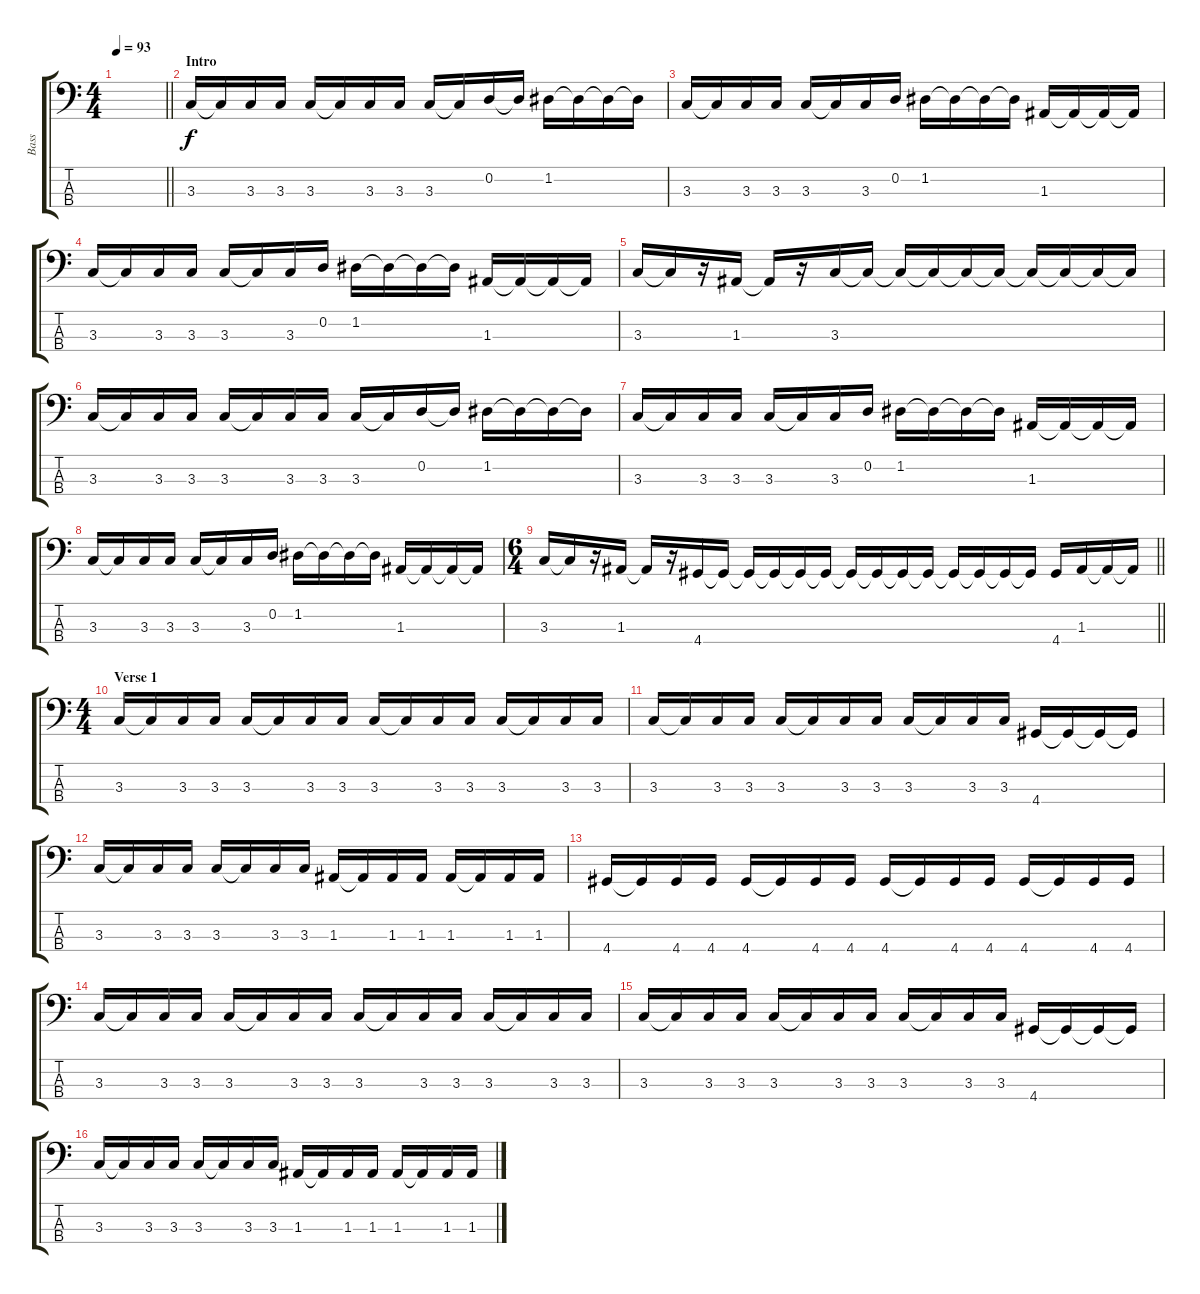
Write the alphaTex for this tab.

\track ("Bass" "Bass") {instrument electricbassfinger}
\staff {score tabs}
\tuning (G2 D2 A1 E1) {hide}
\ts (4 4)
\tempo 93
\clef f4
\barLineRight lightlight
\ks c
|
\section ("" "Intro")
3.3.16 3.3{t}.16 3.3.16 3.3.16 3.3.16 3.3{t}.16 3.3.16 3.3.16 3.3.16 3.3{t}.16 0.2.16 0.2{t}.16 1.2.16 1.2{t}.16 1.2{t}.16 1.2{t}.16 |
3.3.16 3.3{t}.16 3.3.16 3.3.16 3.3.16 3.3{t}.16 3.3.16 0.2.16 1.2.16 1.2{t}.16 1.2{t}.16 1.2{t}.16 1.3.16 1.3{t}.16 1.3{t}.16 1.3{t}.16 |
3.3.16 3.3{t}.16 3.3.16 3.3.16 3.3.16 3.3{t}.16 3.3.16 0.2.16 1.2.16 1.2{t}.16 1.2{t}.16 1.2{t}.16 1.3.16 1.3{t}.16 1.3{t}.16 1.3{t}.16 |
3.3.16 3.3{t}.16 r.16 1.3.16 1.3{t}.16 r.16 3.3.16 3.3{t}.16 3.3{t}.16 3.3{t}.16 3.3{t}.16 3.3{t}.16 3.3{t}.16 3.3{t}.16 3.3{t}.16 3.3{t}.16 |
3.3.16 3.3{t}.16 3.3.16 3.3.16 3.3.16 3.3{t}.16 3.3.16 3.3.16 3.3.16 3.3{t}.16 0.2.16 0.2{t}.16 1.2.16 1.2{t}.16 1.2{t}.16 1.2{t}.16 |
3.3.16 3.3{t}.16 3.3.16 3.3.16 3.3.16 3.3{t}.16 3.3.16 0.2.16 1.2.16 1.2{t}.16 1.2{t}.16 1.2{t}.16 1.3.16 1.3{t}.16 1.3{t}.16 1.3{t}.16 |
3.3.16 3.3{t}.16 3.3.16 3.3.16 3.3.16 3.3{t}.16 3.3.16 0.2.16 1.2.16 1.2{t}.16 1.2{t}.16 1.2{t}.16 1.3.16 1.3{t}.16 1.3{t}.16 1.3{t}.16 |
\ts (6 4)
\barLineRight lightlight
3.3.16 3.3{t}.16 r.16 1.3.16 1.3{t}.16 r.16 4.4.16 4.4{t}.16 4.4{t}.16 4.4{t}.16 4.4{t}.16 4.4{t}.16 4.4{t}.16 4.4{t}.16 4.4{t}.16 4.4{t}.16 4.4{t}.16 4.4{t}.16 4.4{t}.16 4.4{t}.16 4.4.16 1.3.16 1.3{t}.16 1.3{t}.16 |
\ts (4 4)
\section ("" "Verse 1")
3.3.16 3.3{t}.16 3.3.16 3.3.16 3.3.16 3.3{t}.16 3.3.16 3.3.16 3.3.16 3.3{t}.16 3.3.16 3.3.16 3.3.16 3.3{t}.16 3.3.16 3.3.16 |
3.3.16 3.3{t}.16 3.3.16 3.3.16 3.3.16 3.3{t}.16 3.3.16 3.3.16 3.3.16 3.3{t}.16 3.3.16 3.3.16 4.4.16 4.4{t}.16 4.4{t}.16 4.4{t}.16 |
3.3.16 3.3{t}.16 3.3.16 3.3.16 3.3.16 3.3{t}.16 3.3.16 3.3.16 1.3.16 1.3{t}.16 1.3.16 1.3.16 1.3.16 1.3{t}.16 1.3.16 1.3.16 |
4.4.16 4.4{t}.16 4.4.16 4.4.16 4.4.16 4.4{t}.16 4.4.16 4.4.16 4.4.16 4.4{t}.16 4.4.16 4.4.16 4.4.16 4.4{t}.16 4.4.16 4.4.16 |
3.3.16 3.3{t}.16 3.3.16 3.3.16 3.3.16 3.3{t}.16 3.3.16 3.3.16 3.3.16 3.3{t}.16 3.3.16 3.3.16 3.3.16 3.3{t}.16 3.3.16 3.3.16 |
3.3.16 3.3{t}.16 3.3.16 3.3.16 3.3.16 3.3{t}.16 3.3.16 3.3.16 3.3.16 3.3{t}.16 3.3.16 3.3.16 4.4.16 4.4{t}.16 4.4{t}.16 4.4{t}.16 |
3.3.16 3.3{t}.16 3.3.16 3.3.16 3.3.16 3.3{t}.16 3.3.16 3.3.16 1.3.16 1.3{t}.16 1.3.16 1.3.16 1.3.16 1.3{t}.16 1.3.16 1.3.16
